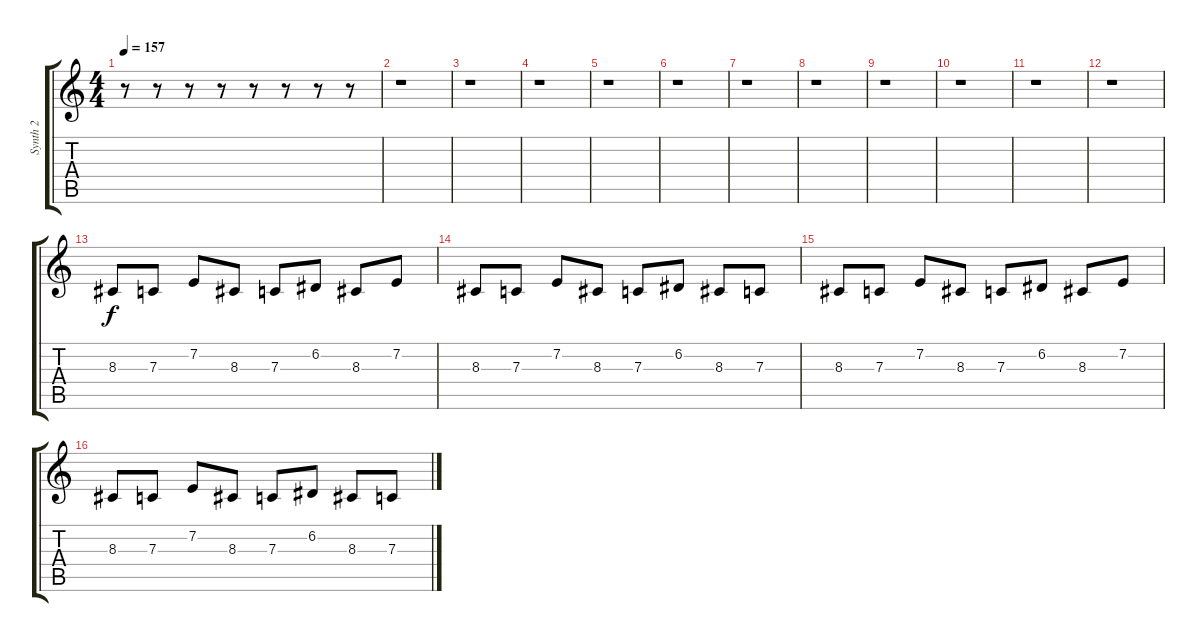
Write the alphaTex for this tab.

\track ("Synth 2" "Synth 2") {instrument sitar}
\staff {score tabs}
\tuning (D4 A3 F3 C3 G2 C2) {hide}
\ts (4 4)
\tempo 157
\clef g2
\ks c
r.8{dy f} r.8 r.8 r.8 r.8 r.8 r.8 r.8 |
r.1 |
r.1 |
r.1 |
r.1 |
r.1 |
r.1 |
r.1 |
r.1 |
r.1 |
r.1 |
r.1 |
8.3.8 7.3.8 7.2.8 8.3.8 7.3.8 6.2.8 8.3.8 7.2.8 |
8.3.8 7.3.8 7.2.8 8.3.8 7.3.8 6.2.8 8.3.8 7.3.8 |
8.3.8 7.3.8 7.2.8 8.3.8 7.3.8 6.2.8 8.3.8 7.2.8 |
8.3.8 7.3.8 7.2.8 8.3.8 7.3.8 6.2.8 8.3.8 7.3.8
